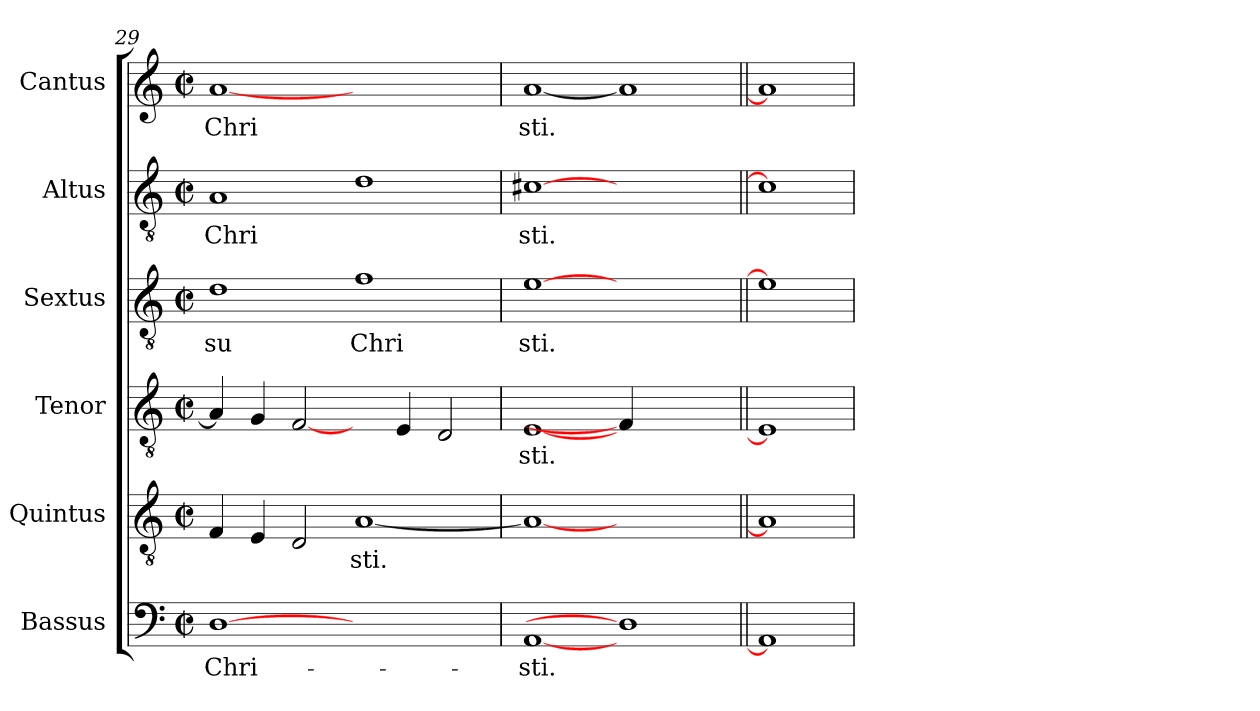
**kern	**text	**kern	**text	**kern	**text	**kern	**text	**kern	**text	**kern	**text
*part6	*part6	*part5	*part5	*part4	*part4	*part3	*part3	*part2	*part2	*part1	*part1
*staff6	*staff6	*staff5	*staff5	*staff4	*staff4	*staff3	*staff3	*staff2	*staff2	*staff1	*staff1
*I"Bassus	*	*I"Quintus	*	*I"Tenor	*	*I"Sextus	*	*I"Altus	*	*I"Cantus	*
!!LO:PB:g=z
*clefF4	*	*clefGv2	*	*clefGv2	*	*clefGv2	*	*clefGv2	*	*clefG2	*
*k[]	*	*k[]	*	*k[]	*	*k[]	*	*k[]	*	*k[]	*
*C:	*	*C:	*	*C:	*	*C:	*	*C:	*	*C:	*
*M2/2	*	*M2/2	*	*M2/2	*	*M2/2	*	*M2/2	*	*M2/2	*
*met(c|)	*	*met(c|)	*	*met(c|)	*	*met(c|)	*	*met(c|)	*	*met(c|)	*
=29	=29	=29	=29	=29	=29	=29	=29	=29	=29	=29	=29
!	!LO:LY:b:cj	!	!LO:LY:b:cj	!	!LO:LY:b:cj	!	!LO:LY:b:cj	!	!LO:LY:b:cj	!	!LO:LY:b:cj
[1D	Chri-	4F/	--	4A/]	--	1d	su	1A	Chri	[1a	Chri
!	!	!	!LO:LY:b:cj	!	!LO:LY:b:cj	!	!	!	!	!	!
.	.	4E/	--	4G/	--	.	.	.	.	.	.
!	!	!	!LO:LY:b:cj	!	!LO:LY:b:cj	!	!	!	!	!	!
.	.	2D/	--	[2F/	--	.	.	.	.	.	.
!	!	!	!LO:LY:b:cj	!	!	!	!LO:LY:b:cj	!	!LO:LY:b:cj	!	!
1ryy	.	[<1A	-sti.	4ryy	.	1f	Chri	1d	.	1ryy	.
!	!	!	!	!	!LO:LY:b:cj	!	!	!	!	!	!
.	.	.	.	4E/	--	.	.	.	.	.	.
!	!	!	!	!	!LO:LY:b:cj	!	!	!	!	!	!
.	.	.	.	2D/	--	.	.	.	.	.	.
=30	=30	=30	=30	=30	=30	=30	=30	=30	=30	=30	=30
!	!LO:LY:b:cj	!	!LO:LY:b:cj	!	!LO:LY:b:cj	!	!LO:LY:b:cj	!	!LO:LY:b:cj	!	!LO:LY:b:cj
[1AA	-sti.	1A_	.	[1E	-sti.	[1e	sti.	[1c#X	sti.	[1a	sti.
1D]	.	1ryy	.	4F/]	.	1ryy	.	1ryy	.	1a]	.
.	.	.	.	2.ryy	.	.	.	.	.	.	.
=31||	=31||	=31||	=31||	=31||	=31||	=31||	=31||	=31||	=31||	=31||	=31||
1AA]	.	1A]	.	1E]	.	1e]	.	1c#]	.	1a]	.
=	=	=	=	=	=	=	=	=	=	=	=
*-	*-	*-	*-	*-	*-	*-	*-	*-	*-	*-	*-
